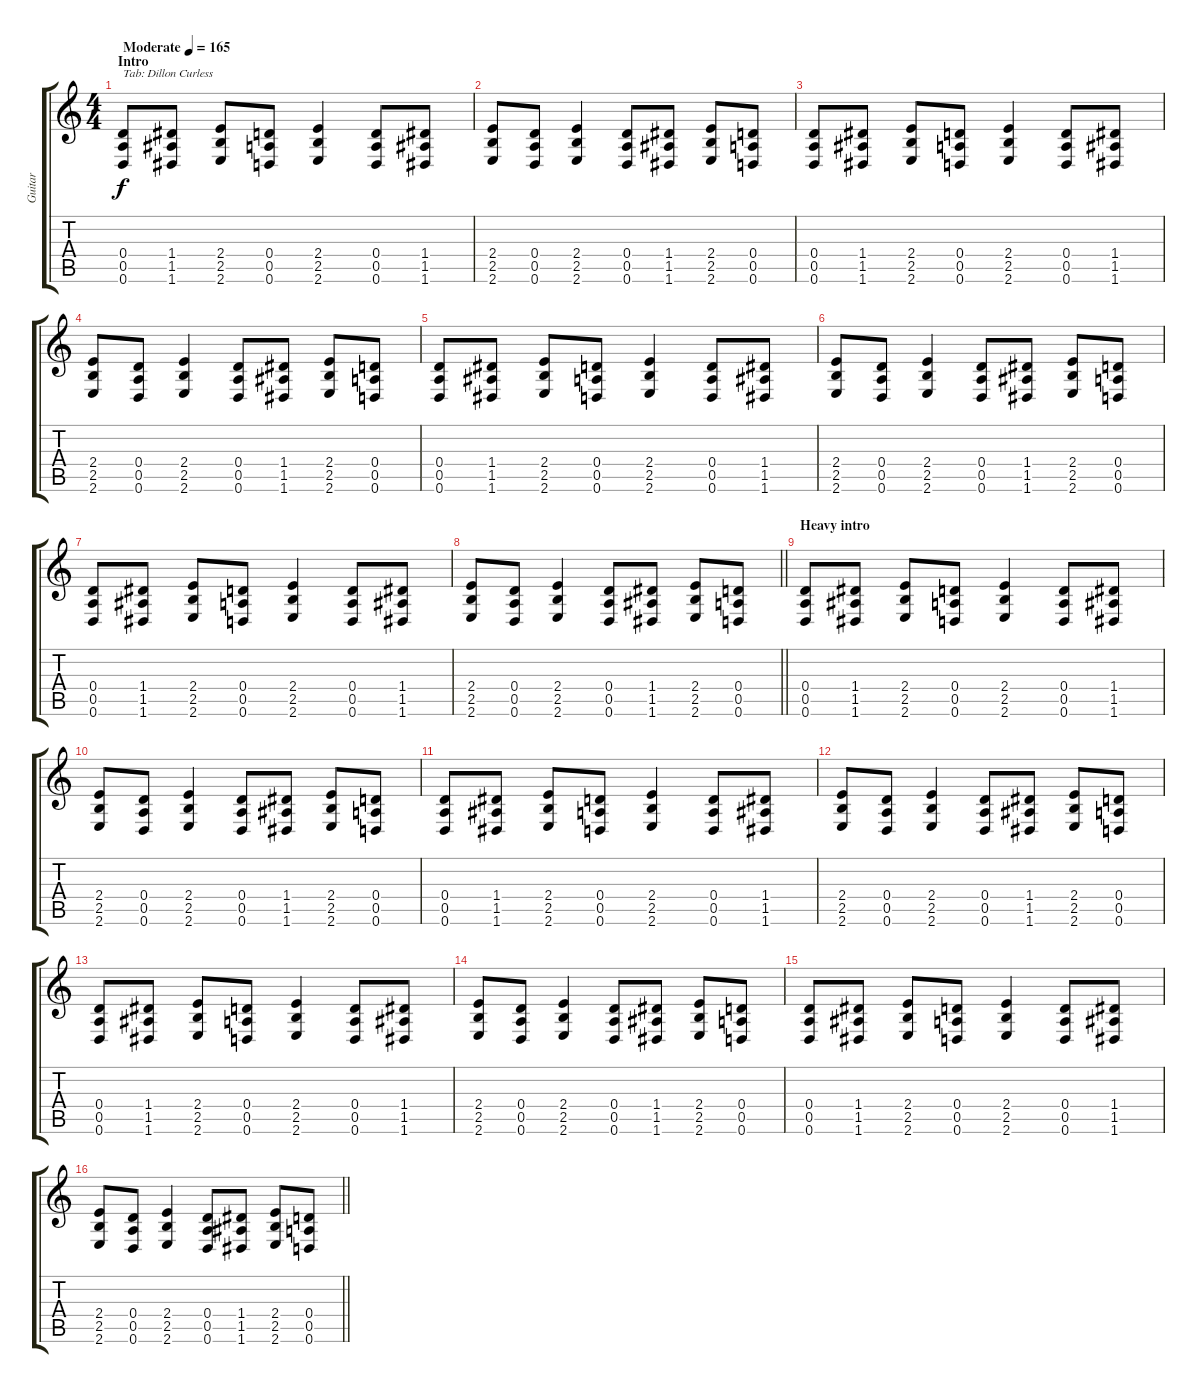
\track ("Guitar" "Guitar") {instrument distortionguitar}
\staff {score tabs}
\tuning (E4 B3 G3 D3 A2 D2) {hide}
\ts (4 4)
\section ("" "Intro")
\tempo (165 "Moderate")
\clef g2
\ks c
(0.4 0.5 0.6).8{txt "Tab: Dillon Curless" dy f instrument distortionguitar} (1.4 1.5 1.6).8 (2.4 2.5 2.6).8 (0.4 0.5 0.6).8 (2.4 2.5 2.6).4 (0.4 0.5 0.6).8 (1.4 1.5 1.6).8 |
(2.4 2.5 2.6).8 (0.4 0.5 0.6).8 (2.4 2.5 2.6).4 (0.4 0.5 0.6).8 (1.4 1.5 1.6).8 (2.4 2.5 2.6).8 (0.4 0.5 0.6).8 |
(0.4 0.5 0.6).8 (1.4 1.5 1.6).8 (2.4 2.5 2.6).8 (0.4 0.5 0.6).8 (2.4 2.5 2.6).4 (0.4 0.5 0.6).8 (1.4 1.5 1.6).8 |
(2.4 2.5 2.6).8 (0.4 0.5 0.6).8 (2.4 2.5 2.6).4 (0.4 0.5 0.6).8 (1.4 1.5 1.6).8 (2.4 2.5 2.6).8 (0.4 0.5 0.6).8 |
(0.4 0.5 0.6).8 (1.4 1.5 1.6).8 (2.4 2.5 2.6).8 (0.4 0.5 0.6).8 (2.4 2.5 2.6).4 (0.4 0.5 0.6).8 (1.4 1.5 1.6).8 |
(2.4 2.5 2.6).8 (0.4 0.5 0.6).8 (2.4 2.5 2.6).4 (0.4 0.5 0.6).8 (1.4 1.5 1.6).8 (2.4 2.5 2.6).8 (0.4 0.5 0.6).8 |
(0.4 0.5 0.6).8 (1.4 1.5 1.6).8 (2.4 2.5 2.6).8 (0.4 0.5 0.6).8 (2.4 2.5 2.6).4 (0.4 0.5 0.6).8 (1.4 1.5 1.6).8 |
\barLineRight lightlight
(2.4 2.5 2.6).8 (0.4 0.5 0.6).8 (2.4 2.5 2.6).4 (0.4 0.5 0.6).8 (1.4 1.5 1.6).8 (2.4 2.5 2.6).8 (0.4 0.5 0.6).8 |
\section ("" "Heavy intro")
(0.4 0.5 0.6).8 (1.4 1.5 1.6).8 (2.4 2.5 2.6).8 (0.4 0.5 0.6).8 (2.4 2.5 2.6).4 (0.4 0.5 0.6).8 (1.4 1.5 1.6).8 |
(2.4 2.5 2.6).8 (0.4 0.5 0.6).8 (2.4 2.5 2.6).4 (0.4 0.5 0.6).8 (1.4 1.5 1.6).8 (2.4 2.5 2.6).8 (0.4 0.5 0.6).8 |
(0.4 0.5 0.6).8 (1.4 1.5 1.6).8 (2.4 2.5 2.6).8 (0.4 0.5 0.6).8 (2.4 2.5 2.6).4 (0.4 0.5 0.6).8 (1.4 1.5 1.6).8 |
(2.4 2.5 2.6).8 (0.4 0.5 0.6).8 (2.4 2.5 2.6).4 (0.4 0.5 0.6).8 (1.4 1.5 1.6).8 (2.4 2.5 2.6).8 (0.4 0.5 0.6).8 |
(0.4 0.5 0.6).8 (1.4 1.5 1.6).8 (2.4 2.5 2.6).8 (0.4 0.5 0.6).8 (2.4 2.5 2.6).4 (0.4 0.5 0.6).8 (1.4 1.5 1.6).8 |
(2.4 2.5 2.6).8 (0.4 0.5 0.6).8 (2.4 2.5 2.6).4 (0.4 0.5 0.6).8 (1.4 1.5 1.6).8 (2.4 2.5 2.6).8 (0.4 0.5 0.6).8 |
(0.4 0.5 0.6).8 (1.4 1.5 1.6).8 (2.4 2.5 2.6).8 (0.4 0.5 0.6).8 (2.4 2.5 2.6).4 (0.4 0.5 0.6).8 (1.4 1.5 1.6).8 |
\barLineRight lightlight
(2.4 2.5 2.6).8 (0.4 0.5 0.6).8 (2.4 2.5 2.6).4 (0.4 0.5 0.6).8 (1.4 1.5 1.6).8 (2.4 2.5 2.6).8 (0.4 0.5 0.6).8
